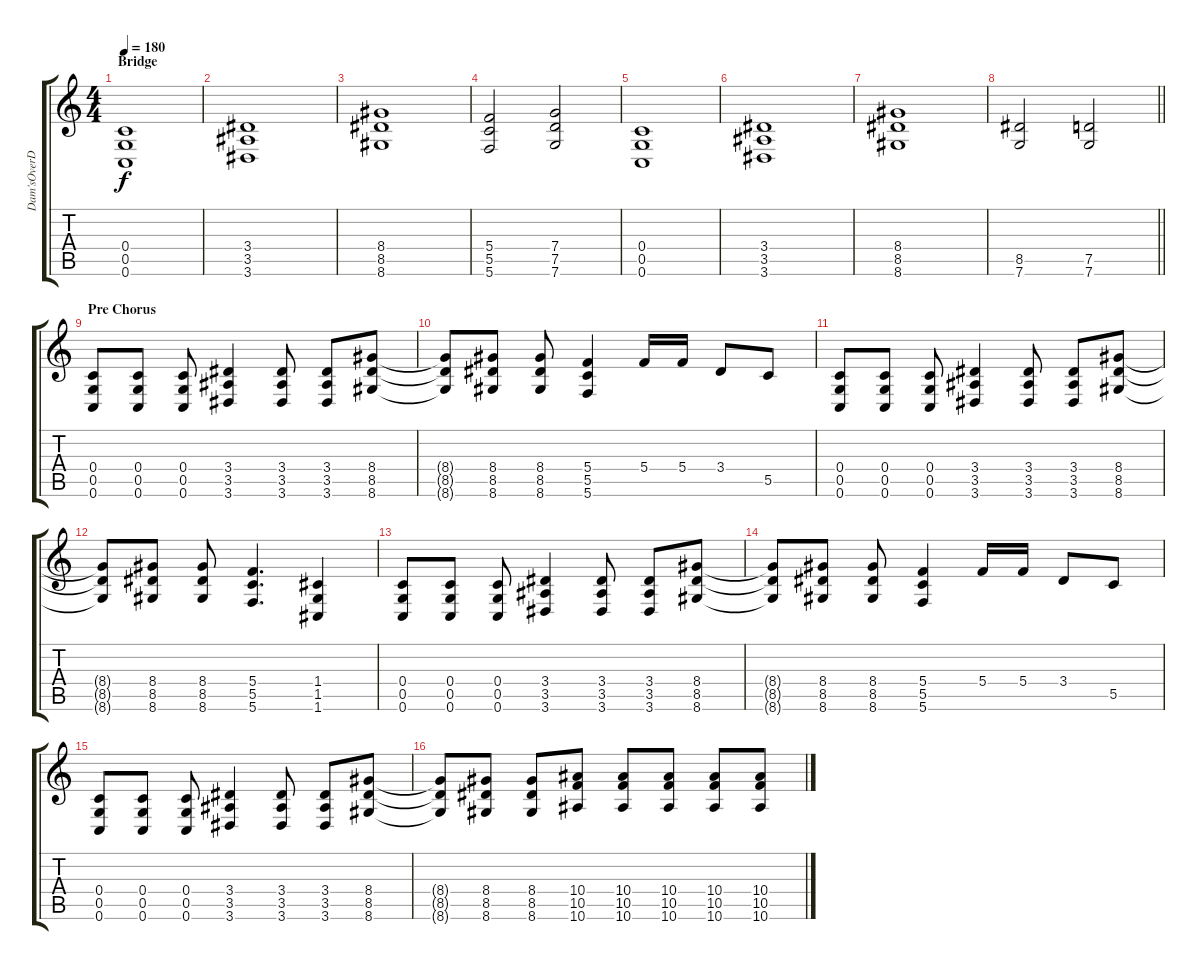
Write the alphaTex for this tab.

\track ("Dam'sOverDubs" "Dam'sOverD") {instrument distortionguitar}
\staff {score tabs}
\tuning (D4 A3 F3 C3 G2 C2) {hide}
\ts (4 4)
\section ("" "Bridge")
\tempo 180
\clef g2
\ks c
(0.4 0.5 0.6).1{dy f} |
(3.4 3.5 3.6).1 |
(8.4 8.5 8.6).1 |
(5.4 5.5 5.6).2 (7.4 7.5 7.6).2 |
(0.4 0.5 0.6).1 |
(3.4 3.5 3.6).1 |
(8.4 8.5 8.6).1 |
\barLineRight lightlight
(8.5 7.6).2 (7.5 7.6).2 |
\section ("" "Pre Chorus")
(0.4 0.5 0.6).8 (0.4 0.5 0.6).8 (0.4 0.5 0.6).8 (3.4 3.5 3.6).4 (3.4 3.5 3.6).8 (3.4 3.5 3.6).8 (8.4 8.5 8.6).8 |
(8.4{t} 8.5{t} 8.6{t}).8 (8.4 8.5 8.6).8 (8.4 8.5 8.6).8 (5.4 5.5 5.6).4 5.4.16 5.4.16 3.4.8 5.5.8 |
(0.4 0.5 0.6).8 (0.4 0.5 0.6).8 (0.4 0.5 0.6).8 (3.4 3.5 3.6).4 (3.4 3.5 3.6).8 (3.4 3.5 3.6).8 (8.4 8.5 8.6).8 |
(8.4{t} 8.5{t} 8.6{t}).8 (8.4 8.5 8.6).8 (8.4 8.5 8.6).8 (5.4 5.5 5.6).4{d} (1.4 1.5 1.6).4 |
(0.4 0.5 0.6).8 (0.4 0.5 0.6).8 (0.4 0.5 0.6).8 (3.4 3.5 3.6).4 (3.4 3.5 3.6).8 (3.4 3.5 3.6).8 (8.4 8.5 8.6).8 |
(8.4{t} 8.5{t} 8.6{t}).8 (8.4 8.5 8.6).8 (8.4 8.5 8.6).8 (5.4 5.5 5.6).4 5.4.16 5.4.16 3.4.8 5.5.8 |
(0.4 0.5 0.6).8 (0.4 0.5 0.6).8 (0.4 0.5 0.6).8 (3.4 3.5 3.6).4 (3.4 3.5 3.6).8 (3.4 3.5 3.6).8 (8.4 8.5 8.6).8 |
(8.4{t} 8.5{t} 8.6{t}).8 (8.4 8.5 8.6).8 (8.4 8.5 8.6).8 (10.4 10.5 10.6).8 (10.4 10.5 10.6).8 (10.4 10.5 10.6).8 (10.4 10.5 10.6).8 (10.4 10.5 10.6).8
